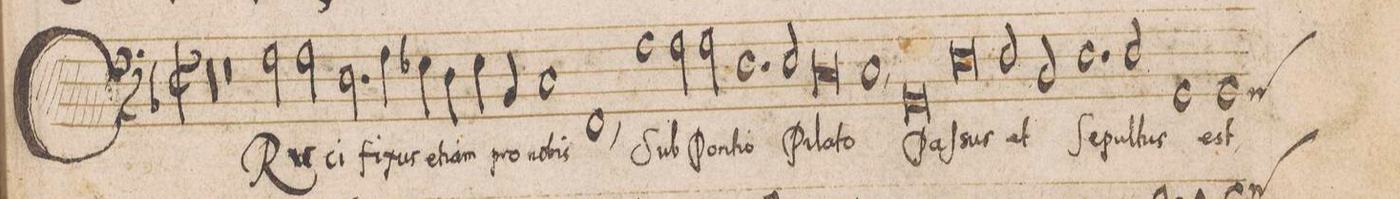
**kern	**text
*I"BASVS	*
*clefF4	*
*k[b-]	*
*met(C|)	*
*M2/1	*
00r	.
=86-	=86-
=87-	=87-
0r	.
=88-	=88-
2F\	CRu-
2F\	-ci-
2.D\	-fi-
4F\	-xus
=89-	=89-
4E-X\	e-
4D\	-ti-
4E-\	-am
4BB-/	pro
1C	no-
=90-	=90-
1FF,	-bis
1F	Sub
=91-	=91-
2F\	Pon-
2F\	-ti-
1.D	-o
=92-	=92-
2D/	Pi-
0C	-la-
=93-	=93-
1C,	-to
=94-	=94-
0GG	Paſ-
=95-	=95-
0D	-sus
=96-	=96-
2D/	et
2BB-/	.
1.D	Se-
=97-	=97-
2D/	-pul-
1GG	-tus
=98-	=98-
*custos:GG	*
1GG	est
*-	*-
